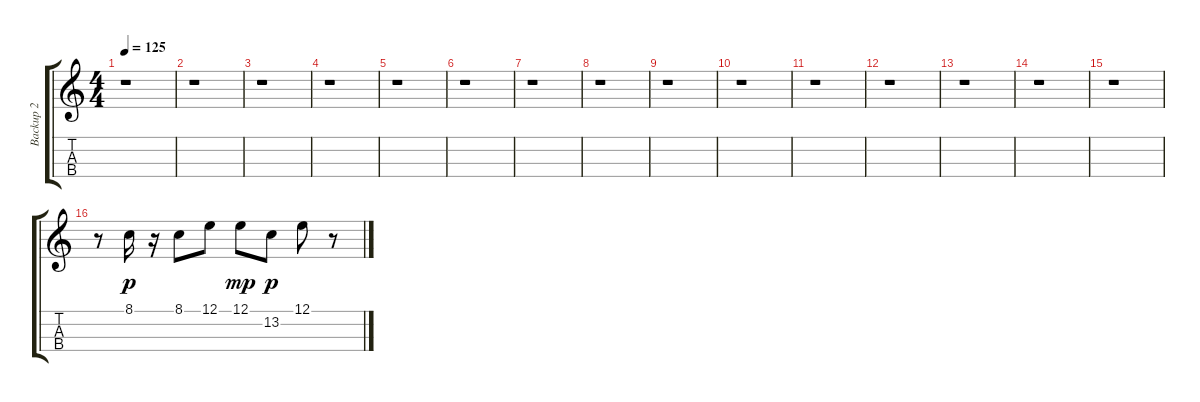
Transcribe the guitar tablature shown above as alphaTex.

\track ("Backup 2" "Backup 2") {instrument clarinet}
\staff {score tabs}
\tuning (E4 B3 G3 D3) {hide}
\ts (4 4)
\tempo 125
\clef g2
\ks c
r.1{dy p instrument clarinet} |
r.1 |
r.1 |
r.1 |
r.1 |
r.1 |
r.1 |
r.1 |
r.1 |
r.1 |
r.1 |
r.1 |
r.1 |
r.1 |
r.1 |
r.8 8.1.16 r.16 8.1.8 12.1.8 12.1.8{dy mp} 13.2.8{dy p} 12.1.8 r.8
